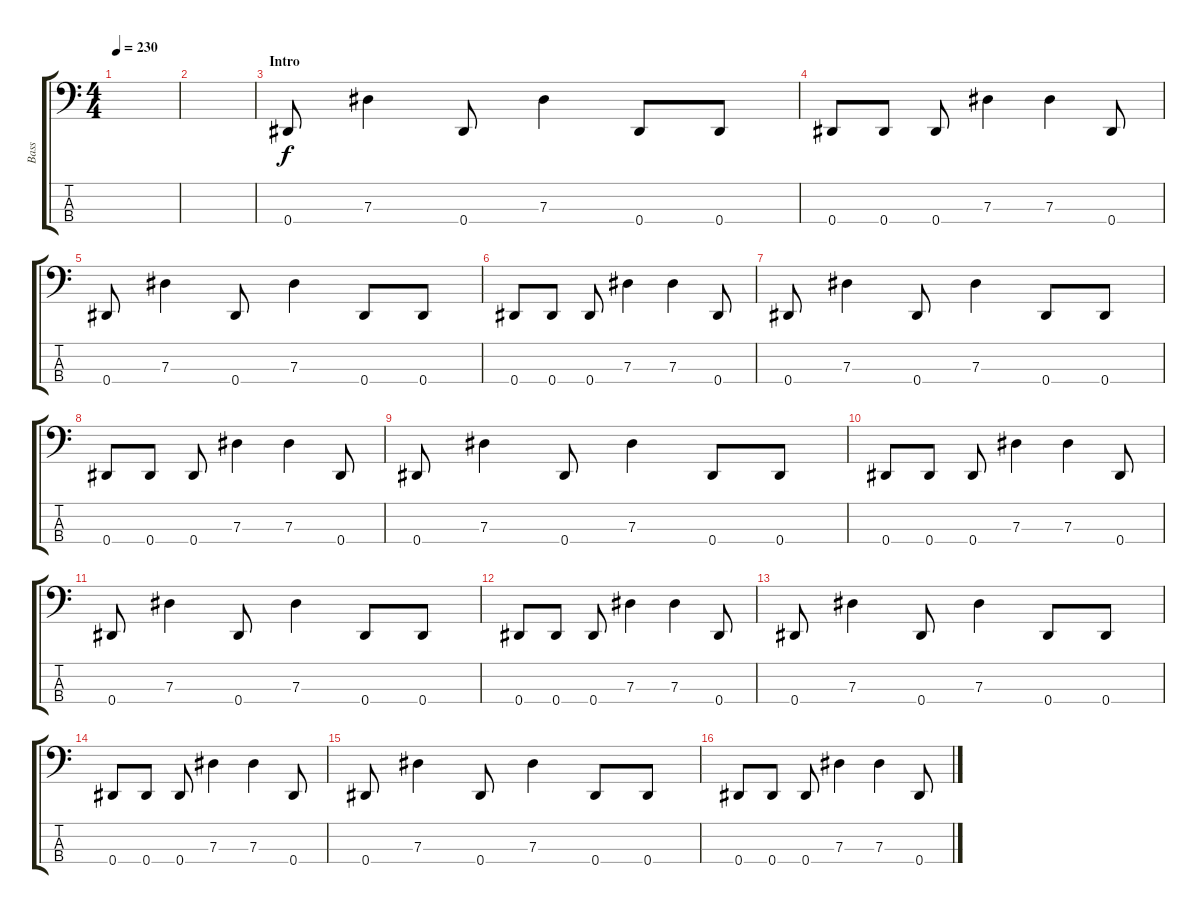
\track ("Bass" "Bass") {instrument electricbasspick}
\staff {score tabs}
\tuning (Gb2 Db2 Ab1 Eb1) {hide}
\ts (4 4)
\tempo 230
\clef f4
\ks c
|
|
\section ("" "Intro")
0.4.8 7.3.4 0.4.8 7.3.4 0.4.8 0.4.8 |
0.4.8 0.4.8 0.4.8 7.3.4 7.3.4 0.4.8 |
0.4.8 7.3.4 0.4.8 7.3.4 0.4.8 0.4.8 |
0.4.8 0.4.8 0.4.8 7.3.4 7.3.4 0.4.8 |
0.4.8 7.3.4 0.4.8 7.3.4 0.4.8 0.4.8 |
0.4.8 0.4.8 0.4.8 7.3.4 7.3.4 0.4.8 |
0.4.8 7.3.4 0.4.8 7.3.4 0.4.8 0.4.8 |
0.4.8 0.4.8 0.4.8 7.3.4 7.3.4 0.4.8 |
0.4.8 7.3.4 0.4.8 7.3.4 0.4.8 0.4.8 |
0.4.8 0.4.8 0.4.8 7.3.4 7.3.4 0.4.8 |
0.4.8 7.3.4 0.4.8 7.3.4 0.4.8 0.4.8 |
0.4.8 0.4.8 0.4.8 7.3.4 7.3.4 0.4.8 |
0.4.8 7.3.4 0.4.8 7.3.4 0.4.8 0.4.8 |
0.4.8 0.4.8 0.4.8 7.3.4 7.3.4 0.4.8
